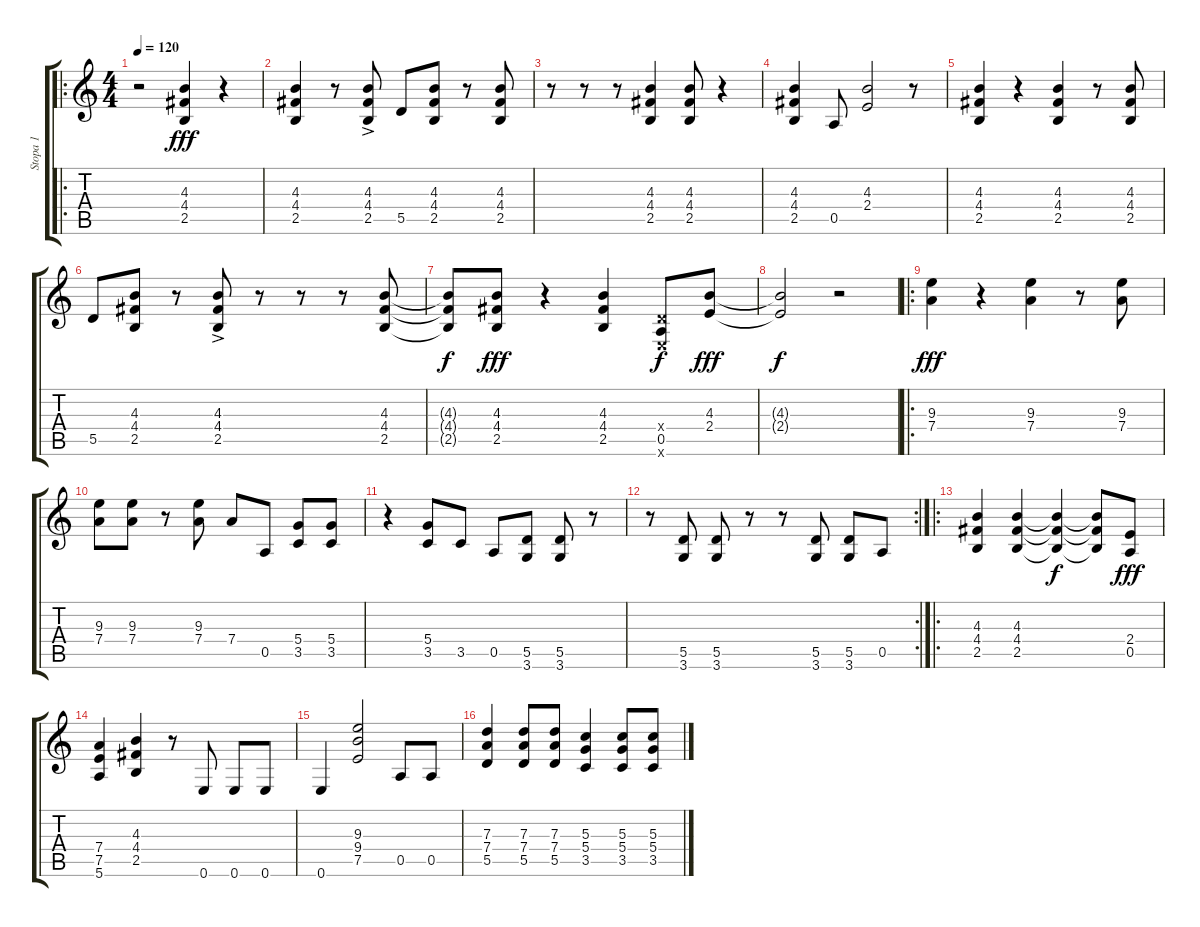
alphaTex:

\track ("Stopa 1" "Stopa 1") {instrument overdrivenguitar}
\staff {score tabs}
\tuning (E4 B3 G3 D3 A2 E2) {hide}
\ro
\ts (4 4)
\tempo 120
\clef g2
\ks c
r.2{dy fff} (4.3 4.4 2.5).4 r.4 |
(4.3 4.4 2.5).4 r.8 (4.3 4.4{ac} 2.5).8 5.5.8 (4.3 4.4 2.5).8 r.8 (4.3 4.4 2.5).8 |
r.8 r.8 r.8 (4.3 4.4 2.5).4 (4.3 4.4 2.5).8 r.4 |
(4.3 4.4 2.5).4 0.5.8 (4.3 2.4).2 r.8 |
(4.3 4.4 2.5).4 r.4 (4.3 4.4 2.5).4 r.8 (4.3 4.4 2.5).8 |
5.5.8 (4.3 4.4 2.5).8 r.8 (4.3 4.4{ac} 2.5).8 r.8 r.8 r.8 (4.3 4.4 2.5).8 |
(4.3{t} 4.4{t} 2.5{t}).8{dy f} (4.3 4.4 2.5).8{dy fff} r.4 (4.3 4.4 2.5).4 (0.4{x} 0.5 0.6{x}).8{dy f} (4.3 2.4).8{dy fff} |
(4.3{t} 2.4{t}).2{dy f} r.2 |
\ro
(9.3 7.4).4{dy fff} r.4 (9.3 7.4).4 r.8 (9.3 7.4).8 |
(9.3 7.4).8 (9.3 7.4).8 r.8 (9.3 7.4).8 7.4.8 0.5.8 (5.4 3.5).8 (5.4 3.5).8 |
r.4 (5.4 3.5).8 3.5.8 0.5.8 (5.5 3.6).8 (5.5 3.6).8 r.8 |
\rc 2
r.8 (5.5 3.6).8 (5.5 3.6).8 r.8 r.8 (5.5 3.6).8 (5.5 3.6).8 0.5.8 |
\ro
(4.3 4.4 2.5).4 (4.3 4.4 2.5).4 (4.3{t} 4.4{t} 2.5{t}).4{dy f} (4.3{t} 4.4{t} 2.5{t}).8 (2.4 0.5).8{dy fff} |
(7.4 7.5 5.6).4 (4.3 4.4 2.5).4 r.8 0.6.8 0.6.8 0.6.8 |
0.6.4 (9.3 9.4 7.5).2 0.5.8 0.5.8 |
(7.3 7.4 5.5).4 (7.3 7.4 5.5).8 (7.3 7.4 5.5).8 (5.3 5.4 3.5).4 (5.3 5.4 3.5).8 (5.3 5.4 3.5).8
